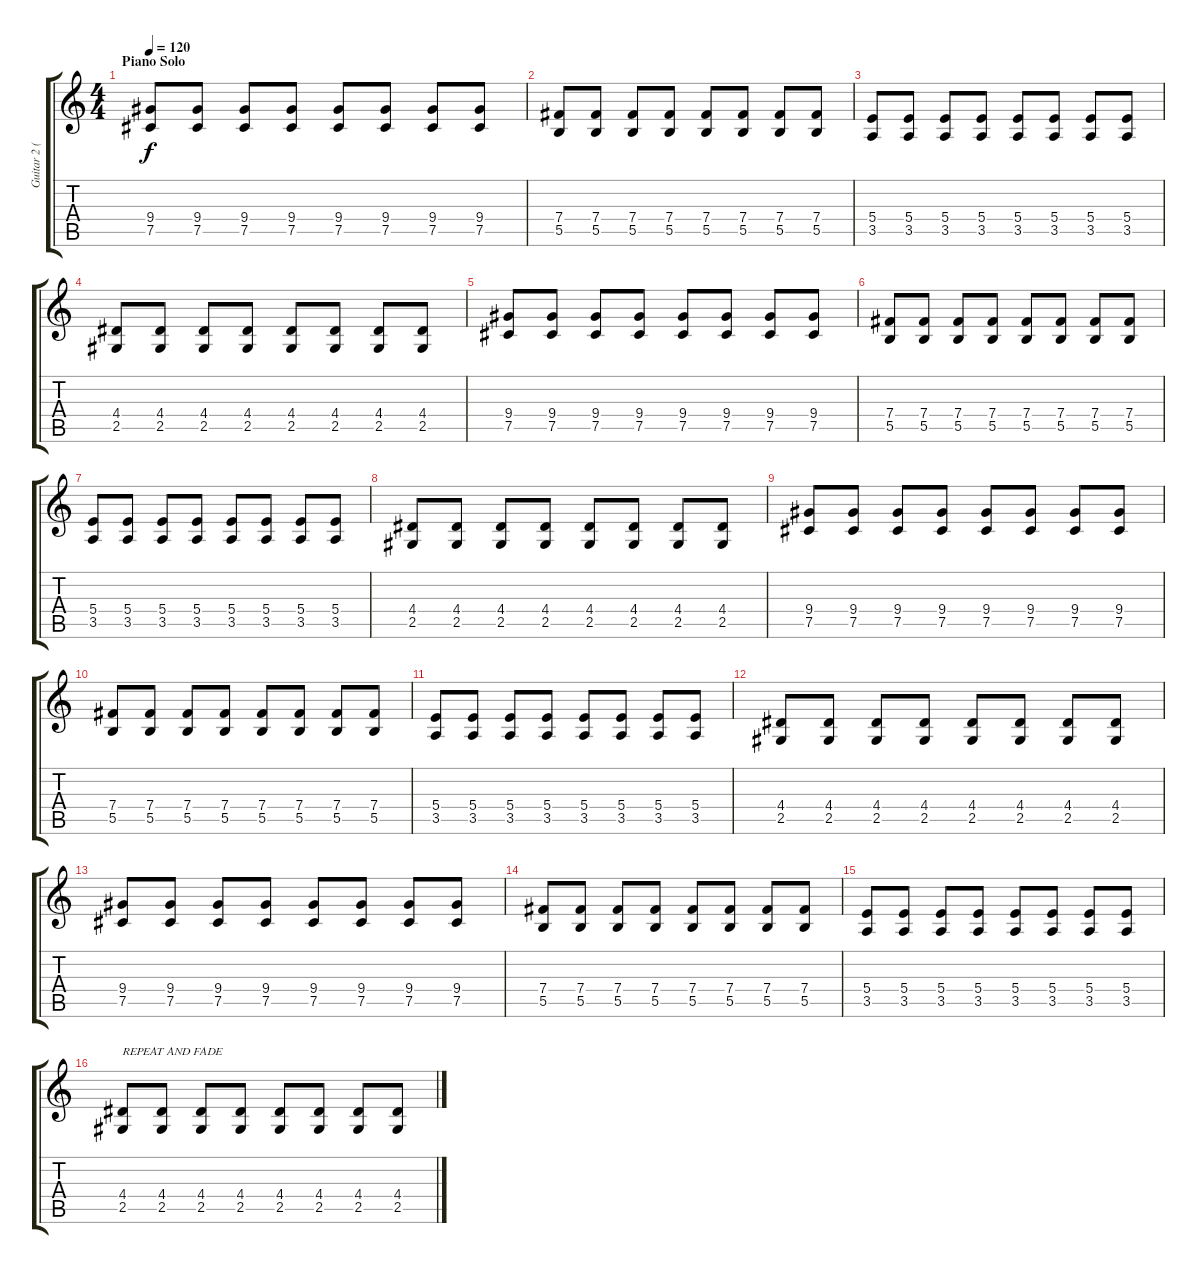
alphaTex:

\track ("Guitar 2 (P.Mueller)" "Guitar 2 (") {instrument distortionguitar}
\staff {score tabs}
\tuning (Db4 Ab3 E3 B2 Gb2 B1) {hide}
\ts (4 4)
\section ("" "Piano Solo")
\tempo 120
\clef g2
\ks c
(9.4 7.5).8{dy f balance 0} (9.4 7.5).8 (9.4 7.5).8 (9.4 7.5).8 (9.4 7.5).8 (9.4 7.5).8 (9.4 7.5).8 (9.4 7.5).8 |
(7.4 5.5).8 (7.4 5.5).8 (7.4 5.5).8 (7.4 5.5).8 (7.4 5.5).8 (7.4 5.5).8 (7.4 5.5).8 (7.4 5.5).8 |
(5.4 3.5).8 (5.4 3.5).8 (5.4 3.5).8 (5.4 3.5).8 (5.4 3.5).8 (5.4 3.5).8 (5.4 3.5).8 (5.4 3.5).8 |
(4.4 2.5).8 (4.4 2.5).8 (4.4 2.5).8 (4.4 2.5).8 (4.4 2.5).8 (4.4 2.5).8 (4.4 2.5).8 (4.4 2.5).8 |
(9.4 7.5).8 (9.4 7.5).8 (9.4 7.5).8 (9.4 7.5).8 (9.4 7.5).8 (9.4 7.5).8 (9.4 7.5).8 (9.4 7.5).8 |
(7.4 5.5).8 (7.4 5.5).8 (7.4 5.5).8 (7.4 5.5).8 (7.4 5.5).8 (7.4 5.5).8 (7.4 5.5).8 (7.4 5.5).8 |
(5.4 3.5).8 (5.4 3.5).8 (5.4 3.5).8 (5.4 3.5).8 (5.4 3.5).8 (5.4 3.5).8 (5.4 3.5).8 (5.4 3.5).8 |
(4.4 2.5).8 (4.4 2.5).8 (4.4 2.5).8 (4.4 2.5).8 (4.4 2.5).8 (4.4 2.5).8 (4.4 2.5).8 (4.4 2.5).8 |
(9.4 7.5).8 (9.4 7.5).8 (9.4 7.5).8 (9.4 7.5).8 (9.4 7.5).8 (9.4 7.5).8 (9.4 7.5).8 (9.4 7.5).8 |
(7.4 5.5).8 (7.4 5.5).8 (7.4 5.5).8 (7.4 5.5).8 (7.4 5.5).8 (7.4 5.5).8 (7.4 5.5).8 (7.4 5.5).8 |
(5.4 3.5).8 (5.4 3.5).8 (5.4 3.5).8 (5.4 3.5).8 (5.4 3.5).8 (5.4 3.5).8 (5.4 3.5).8 (5.4 3.5).8 |
(4.4 2.5).8 (4.4 2.5).8 (4.4 2.5).8 (4.4 2.5).8 (4.4 2.5).8 (4.4 2.5).8 (4.4 2.5).8 (4.4 2.5).8 |
(9.4 7.5).8 (9.4 7.5).8 (9.4 7.5).8 (9.4 7.5).8 (9.4 7.5).8 (9.4 7.5).8 (9.4 7.5).8 (9.4 7.5).8 |
(7.4 5.5).8 (7.4 5.5).8 (7.4 5.5).8 (7.4 5.5).8 (7.4 5.5).8 (7.4 5.5).8 (7.4 5.5).8 (7.4 5.5).8 |
(5.4 3.5).8 (5.4 3.5).8 (5.4 3.5).8 (5.4 3.5).8 (5.4 3.5).8 (5.4 3.5).8 (5.4 3.5).8 (5.4 3.5).8 |
(4.4 2.5).8{txt "REPEAT AND FADE"} (4.4 2.5).8 (4.4 2.5).8 (4.4 2.5).8 (4.4 2.5).8 (4.4 2.5).8 (4.4 2.5).8 (4.4 2.5).8
